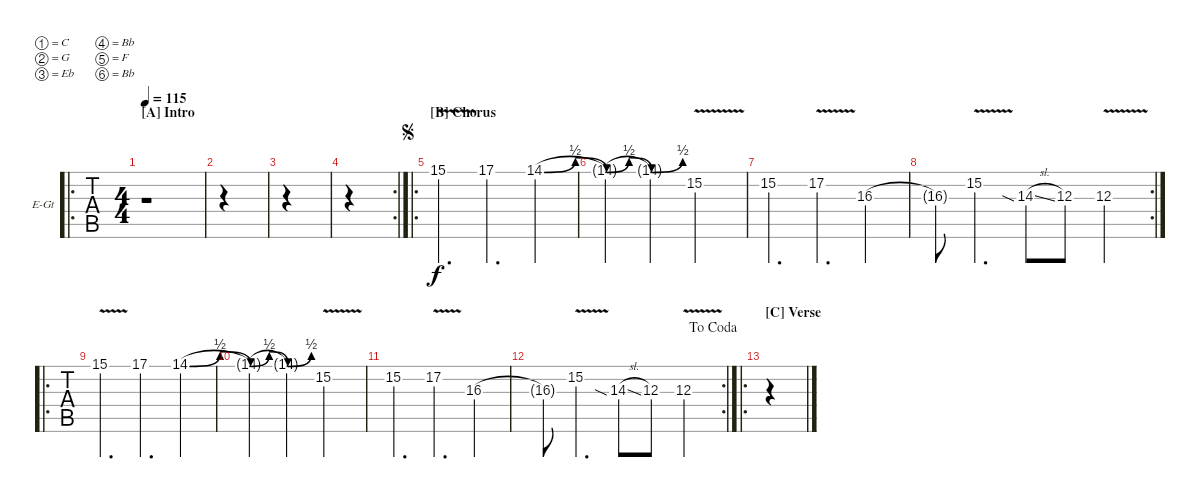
\bracketExtendMode groupsimilarinstruments
\firstSystemTrackNameOrientation horizontal
\otherSystemsTrackNameOrientation horizontal
\track ("Lead" "E-Gt") {instrument distortionguitar}
\staff {tabs}
\tuning (C4 G3 Eb3 Bb2 F2 Bb1)
\ro
\ts (4 4)
\section ("A" "Intro")
\tempo 115
\clef g2
\ks cminor
r.1{dy f instrument distortionguitar} |
|
|
\rc 2
|
\ro
\section ("B" "Chorus")
\jump segno
15.1{v}.4{d} 17.1.4{d} 14.1{be (bendrelease 25.2 0 34.199999999999996 2 55.199999999999996 2 58.8 0)}.4 |
14.1{be (bendrelease 25.2 0 35.4 2 54.6 2 59.4 0) t}.4 14.1{be (bend 26.4 0 35.4 2) t}.4 15.2{v}.2 |
15.2.4{d} 17.2{v}.4{d} 16.3.4 |
\rc 2
16.3{t}.8 15.2{v}.4{d} 14.3{sia sl}.8 12.3.8 12.3{v}.4 |
\ro
15.1{v}.4{d} 17.1.4{d} 14.1{be (bendrelease 25.2 0 34.199999999999996 2 55.199999999999996 2 58.8 0)}.4 |
14.1{be (bendrelease 25.2 0 35.4 2 54.6 2 59.4 0) t}.4 14.1{be (bend 26.4 0 35.4 2) t}.4 15.2{v}.2 |
15.2.4{d} 17.2{v}.4{d} 16.3.4 |
\rc 2
\jump dacoda
16.3{t}.8 15.2{v}.4{d} 14.3{sia sl}.8 12.3.8 12.3{v}.4 |
\ro
\section ("C" "Verse")
